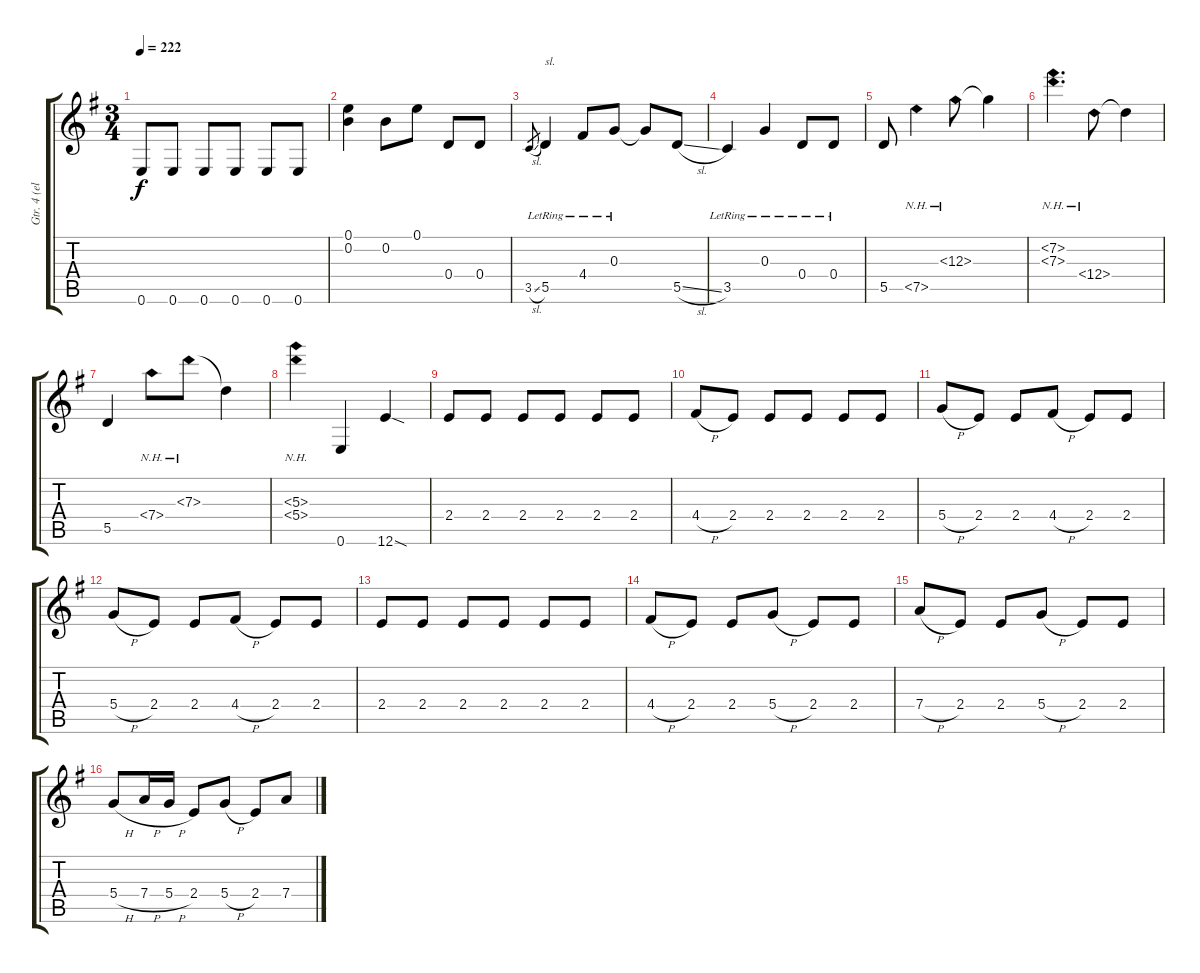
\track ("Gtr. 4 (elec.)" "Gtr. 4 (el") {instrument distortionguitar}
\staff {score tabs}
\tuning (E4 B3 G3 D3 A2 E2) {hide}
\ts (3 4)
\tempo 222
\clef g2
\ks g
0.6.8{dy f} 0.6.8 0.6.8 0.6.8 0.6.8 0.6.8 |
(0.1 0.2).4 0.2.8 0.1.8 0.4.8 0.4.8 |
3.5{sl}.8{gr} 5.5{lr}.4{txt "sl."} 4.4{lr}.8 0.3{lr}.8 0.3{t}.8 5.5{sl}.8 |
3.5{lr}.4 0.3{lr}.4 0.4{lr}.8 0.4{lr}.8 |
5.5.8 7.5{nh}.4 12.3{nh}.8 12.3{t}.4 |
(7.2{nh} 7.3{nh}).4{d} 12.4{nh}.8 12.4{t}.4 |
5.5.4 7.4{nh}.8 7.3{nh}.8 7.3{t}.4 |
(5.3{nh} 5.4{nh}).4 0.6.4 12.6{sod}.4 |
2.4.8 2.4.8 2.4.8 2.4.8 2.4.8 2.4.8 |
4.4{h}.8 2.4.8 2.4.8 2.4.8 2.4.8 2.4.8 |
5.4{h}.8 2.4.8 2.4.8 4.4{h}.8 2.4.8 2.4.8 |
5.4{h}.8 2.4.8 2.4.8 4.4{h}.8 2.4.8 2.4.8 |
2.4.8 2.4.8 2.4.8 2.4.8 2.4.8 2.4.8 |
4.4{h}.8 2.4.8 2.4.8 5.4{h}.8 2.4.8 2.4.8 |
7.4{h}.8 2.4.8 2.4.8 5.4{h}.8 2.4.8 2.4.8 |
5.4{h}.8 7.4{h}.16 5.4{h}.16 2.4.8 5.4{h}.8 2.4.8 7.4{h}.8
